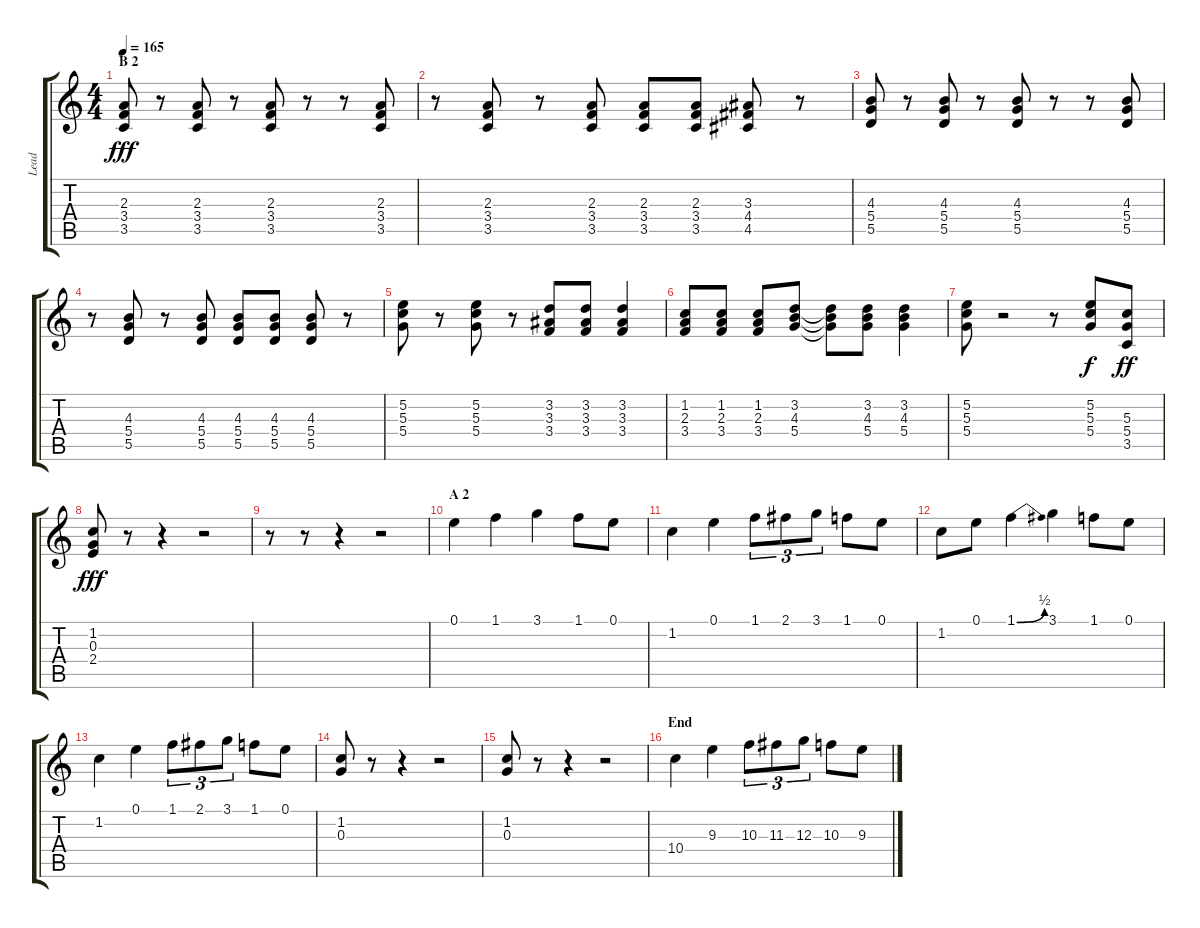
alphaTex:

\track ("Lead" "Lead") {instrument acousticguitarnylon}
\staff {score tabs}
\tuning (E4 B3 G3 D3 A2 E2) {hide}
\ts (4 4)
\section ("" "B 2")
\tempo 165
\clef g2
\ks c
(2.3 3.4 3.5).8{dy fff} r.8 (2.3 3.4 3.5).8 r.8 (2.3 3.4 3.5).8 r.8 r.8 (2.3 3.4 3.5).8 |
r.8 (2.3 3.4 3.5).8 r.8 (2.3 3.4 3.5).8 (2.3 3.4 3.5).8 (2.3 3.4 3.5).8 (3.3 4.4 4.5).8 r.8 |
(4.3 5.4 5.5).8 r.8 (4.3 5.4 5.5).8 r.8 (4.3 5.4 5.5).8 r.8 r.8 (4.3 5.4 5.5).8 |
r.8 (4.3 5.4 5.5).8 r.8 (4.3 5.4 5.5).8 (4.3 5.4 5.5).8 (4.3 5.4 5.5).8 (4.3 5.4 5.5).8 r.8 |
(5.2 5.3 5.4).8{instrument acousticguitarsteel} r.8 (5.2 5.3 5.4).8 r.8 (3.2 3.3 3.4).8 (3.2 3.3 3.4).8 (3.2 3.3 3.4).4 |
(1.2 2.3 3.4).8 (1.2 2.3 3.4).8 (1.2 2.3 3.4).8 (3.2 4.3 5.4).8 (3.2{t} 4.3{t} 5.4{t}).8 (3.2 4.3 5.4).8 (3.2 4.3 5.4).4 |
(5.2 5.3 5.4).8 r.2 r.8 (5.2 5.3 5.4).8{dy f} (5.3 5.4 3.5).8{dy ff} |
(1.2 0.3 2.4).8{dy fff} r.8 r.4 r.2 |
r.8 r.8 r.4 r.2 |
\section ("" "A 2")
0.1.4 1.1.4 3.1.4 1.1.8 0.1.8 |
1.2.4 0.1.4 1.1.8{tu (3 2)} 2.1.8{tu (3 2)} 3.1.8{tu (3 2)} 1.1.8 0.1.8 |
1.2.8 0.1.8 1.1{be (bend 0 0 60 2)}.4 3.1.4 1.1.8 0.1.8 |
1.2.4 0.1.4 1.1.8{tu (3 2)} 2.1.8{tu (3 2)} 3.1.8{tu (3 2)} 1.1.8 0.1.8 |
(1.2 0.3).8 r.8 r.4 r.2 |
(1.2 0.3).8 r.8 r.4 r.2 |
\section ("" "End")
10.4.4 9.3.4 10.3.8{tu (3 2)} 11.3.8{tu (3 2)} 12.3.8{tu (3 2)} 10.3.8 9.3.8
